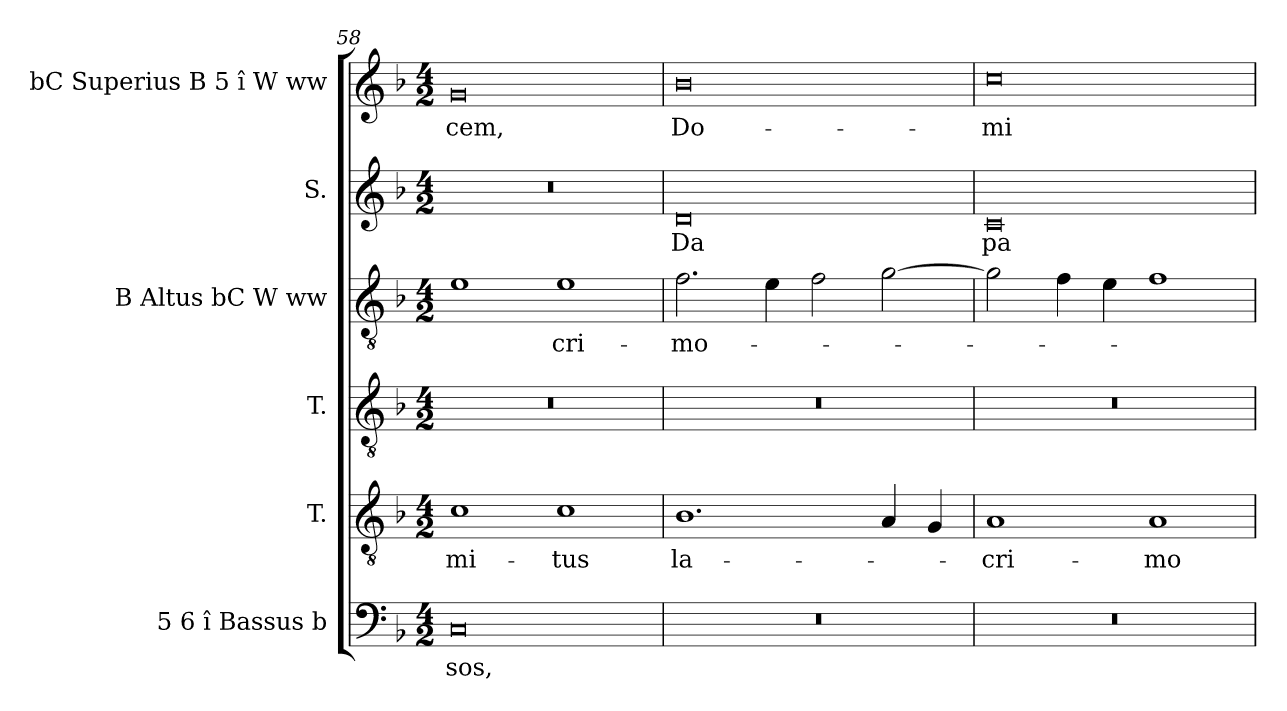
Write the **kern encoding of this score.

**kern	**text	**kern	**text	**kern	**kern	**text	**kern	**text	**kern	**text
*part6	*part6	*part5	*part5	*part4	*part3	*part3	*part2	*part2	*part1	*part1
*staff6	*staff6	*staff5	*staff5	*staff4	*staff3	*staff3	*staff2	*staff2	*staff1	*staff1
*I"5  6  î  Bassus  b	*	*I"T.	*	*I"T.	*I"B  Altus  bC  W  ww	*	*I"S.	*	*I"bC  Superius  B  5 î W  ww	*
*I'B.	*	*I'T.	*	*I'T.	*I'A.	*	*I'S.	*	*I'S.	*
!!LO:LB:g=z
*clefF4	*	*clefGv2	*	*clefGv2	*clefGv2	*	*clefG2	*	*clefG2	*
*k[b-]	*	*k[b-]	*	*k[b-]	*k[b-]	*	*k[b-]	*	*k[b-]	*
*F:	*	*F:	*	*F:	*F:	*	*F:	*	*F:	*
*M4/2	*	*M4/2	*	*M4/2	*M4/2	*	*M4/2	*	*M4/2	*
=58	=58	=58	=58	=58	=58	=58	=58	=58	=58	=58
!	!LO:LY:b:cj	!	!LO:LY:b:cj	!	!	!	!	!	!	!LO:LY:b:cj
0C	-sos,	1c	-mi-	0r	1e	.	0r	.	0g	-cem,
!	!	!	!LO:LY:b:cj	!	!	!LO:LY:b:cj	!	!	!	!
.	.	1c	-tus	.	1e	-cri-	.	.	.	.
=59	=59	=59	=59	=59	=59	=59	=59	=59	=59	=59
!	!	!	!LO:LY:b:cj	!	!	!LO:LY:b	!	!LO:LY:b:cj	!	!LO:LY:b:cj
0r	.	1.B-	la-	0r	2.f\	-mo-	0d	Da	0b-	Do-
.	.	.	.	.	4e\	.	.	.	.	.
.	.	.	.	.	2f\	.	.	.	.	.
.	.	4A/	.	.	[>2g\	.	.	.	.	.
.	.	4G/	.	.	.	.	.	.	.	.
=60	=60	=60	=60	=60	=60	=60	=60	=60	=60	=60
!	!	!	!LO:LY:b:cj	!	!	!	!	!LO:LY:b:cj	!	!LO:LY:b:cj
0r	.	1A	-cri-	0r	2g\]	.	0c	pa-	0cc	-mi-
.	.	.	.	.	4f\	.	.	.	.	.
.	.	.	.	.	4e\	.	.	.	.	.
!	!	!	!LO:LY:b:cj	!	!	!	!	!	!	!
.	.	1A	-mo-	.	1f	.	.	.	.	.
=	=	=	=	=	=	=	=	=	=	=
*-	*-	*-	*-	*-	*-	*-	*-	*-	*-	*-
